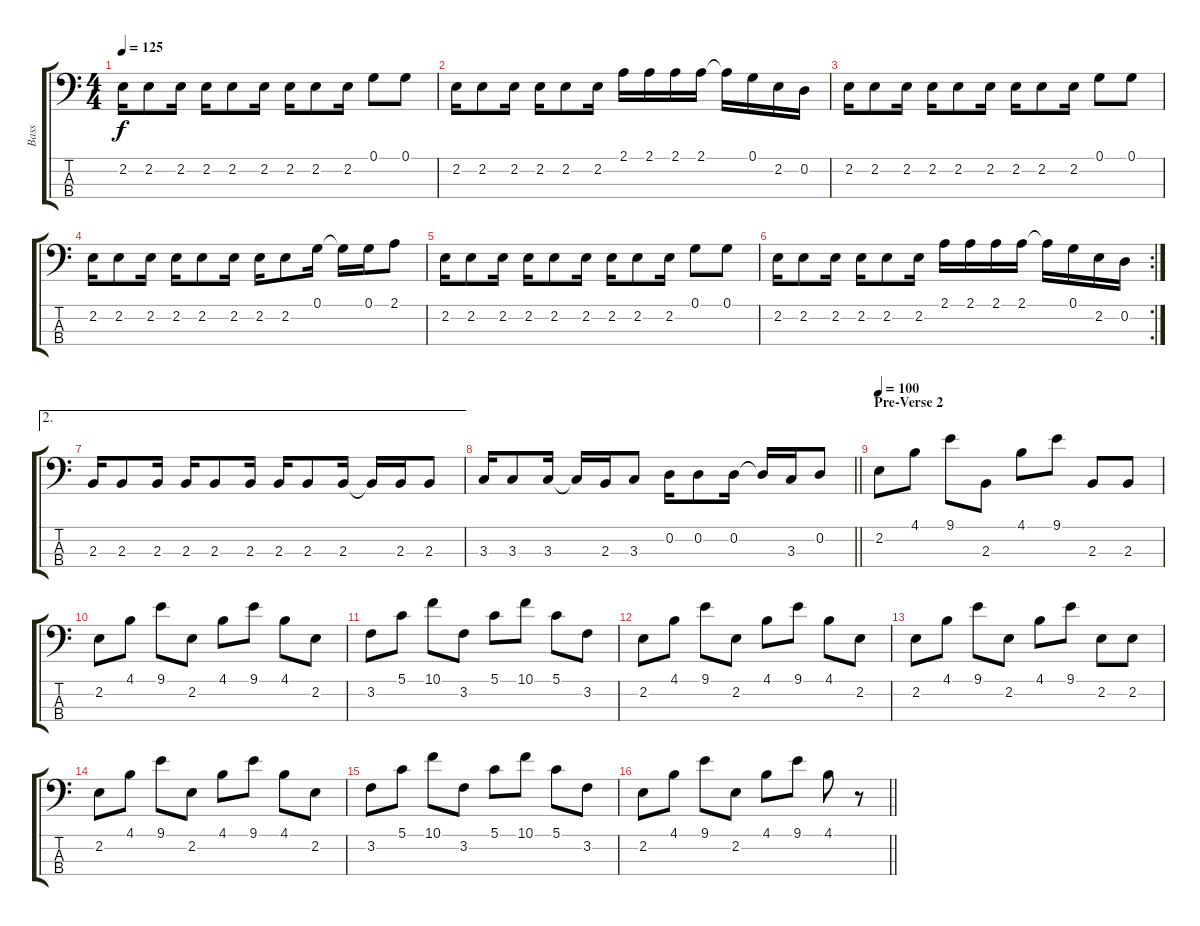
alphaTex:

\track ("Bass" "Bass") {instrument electricbassfinger}
\staff {score tabs}
\tuning (G2 D2 A1 E1) {hide}
\ts (4 4)
\tempo 125
\clef f4
\ks c
2.2.16{dy f} 2.2.8 2.2.16 2.2.16 2.2.8 2.2.16 2.2.16 2.2.8 2.2.16 0.1.8 0.1.8 |
2.2.16 2.2.8 2.2.16 2.2.16 2.2.8 2.2.16 2.1.16 2.1.16 2.1.16 2.1.16 2.1{t}.16 0.1.16 2.2.16 0.2.16 |
2.2.16 2.2.8 2.2.16 2.2.16 2.2.8 2.2.16 2.2.16 2.2.8 2.2.16 0.1.8 0.1.8 |
2.2.16 2.2.8 2.2.16 2.2.16 2.2.8 2.2.16 2.2.16 2.2.8 0.1.16 0.1{t}.16 0.1.16 2.1.8 |
2.2.16 2.2.8 2.2.16 2.2.16 2.2.8 2.2.16 2.2.16 2.2.8 2.2.16 0.1.8 0.1.8 |
\rc 2
2.2.16 2.2.8 2.2.16 2.2.16 2.2.8 2.2.16 2.1.16 2.1.16 2.1.16 2.1.16 2.1{t}.16 0.1.16 2.2.16 0.2.16 |
\ae 2
2.3.16 2.3.8 2.3.16 2.3.16 2.3.8 2.3.16 2.3.16 2.3.8 2.3.16 2.3{t}.16 2.3.16 2.3.8 |
\barLineRight lightlight
3.3.16 3.3.8 3.3.16 3.3{t}.16 2.3.16 3.3.8 0.2.16 0.2.8 0.2.16 0.2{t}.16 3.3.16 0.2.8 |
\section ("" "Pre-Verse 2")
\tempo 100
2.2.8 4.1.8 9.1.8 2.3.8 4.1.8 9.1.8 2.3.8 2.3.8 |
2.2.8 4.1.8 9.1.8 2.2.8 4.1.8 9.1.8 4.1.8 2.2.8 |
3.2.8 5.1.8 10.1.8 3.2.8 5.1.8 10.1.8 5.1.8 3.2.8 |
2.2.8 4.1.8 9.1.8 2.2.8 4.1.8 9.1.8 4.1.8 2.2.8 |
2.2.8 4.1.8 9.1.8 2.2.8 4.1.8 9.1.8 2.2.8 2.2.8 |
2.2.8 4.1.8 9.1.8 2.2.8 4.1.8 9.1.8 4.1.8 2.2.8 |
3.2.8 5.1.8 10.1.8 3.2.8 5.1.8 10.1.8 5.1.8 3.2.8 |
\barLineRight lightlight
2.2.8 4.1.8 9.1.8 2.2.8 4.1.8 9.1.8 4.1.8 r.8
